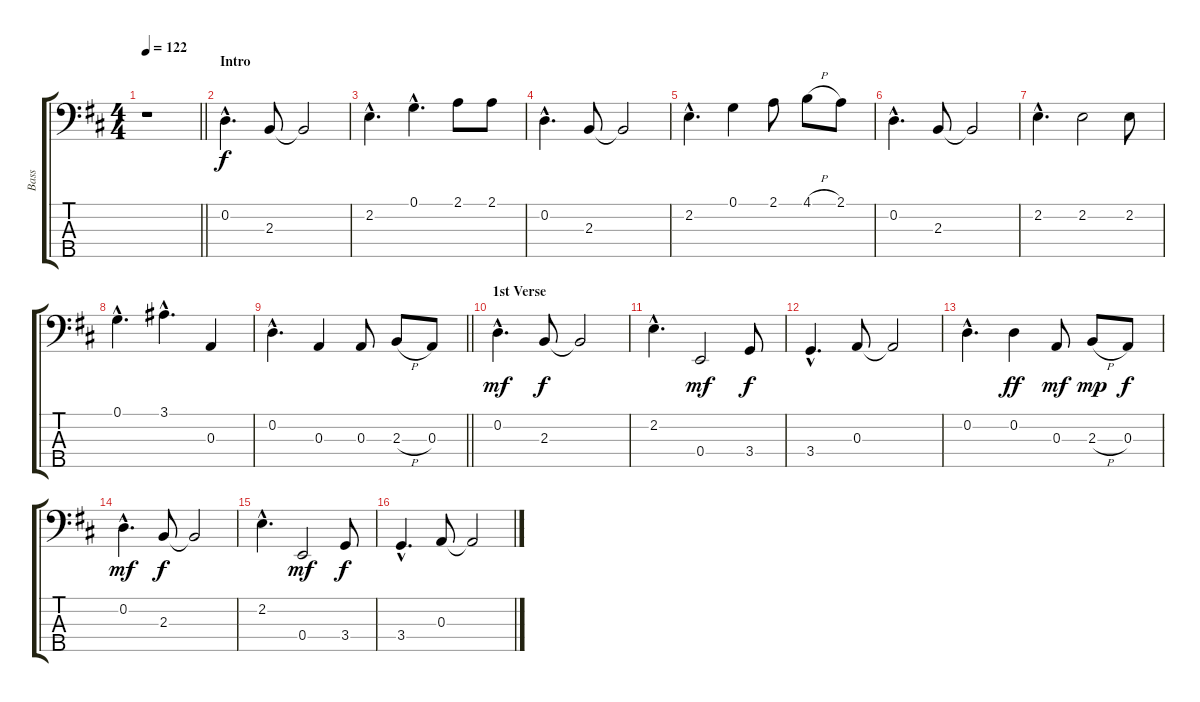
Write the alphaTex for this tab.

\track ("Bass" "Bass") {instrument electricbassfinger}
\staff {score tabs}
\tuning (G2 D2 A1 E1 B0) {hide}
\ts (4 4)
\tempo 122
\clef f4
\barLineRight lightlight
\ks d
r.1{dy f instrument electricbassfinger} |
\section ("" "Intro")
0.2{hac}.4{d} 2.3.8 2.3{t}.2 |
2.2{hac}.4{d} 0.1{hac}.4{d} 2.1.8 2.1.8 |
0.2{hac}.4{d} 2.3.8 2.3{t}.2 |
2.2{hac}.4{d} 0.1.4 2.1.8 4.1{h}.8 2.1.8 |
0.2{hac}.4{d} 2.3.8 2.3{t}.2 |
2.2{hac}.4{d} 2.2.2 2.2.8 |
0.1{hac}.4{d} 3.1{hac}.4{d} 0.3.4 |
\barLineRight lightlight
0.2{hac}.4{d} 0.3.4 0.3.8 2.3{h}.8 0.3.8 |
\section ("" "1st Verse")
0.2{hac}.4{d dy mf} 2.3.8{dy f} 2.3{t}.2 |
2.2{hac}.4{d} 0.4.2{dy mf} 3.4.8{dy f} |
3.4{hac}.4{d} 0.3.8 0.3{t}.2 |
0.2{hac}.4{d} 0.2.4{dy ff} 0.3.8{dy mf} 2.3{h}.8{dy mp} 0.3.8{dy f} |
0.2{hac}.4{d dy mf} 2.3.8{dy f} 2.3{t}.2 |
2.2{hac}.4{d} 0.4.2{dy mf} 3.4.8{dy f} |
3.4{hac}.4{d} 0.3.8 0.3{t}.2
